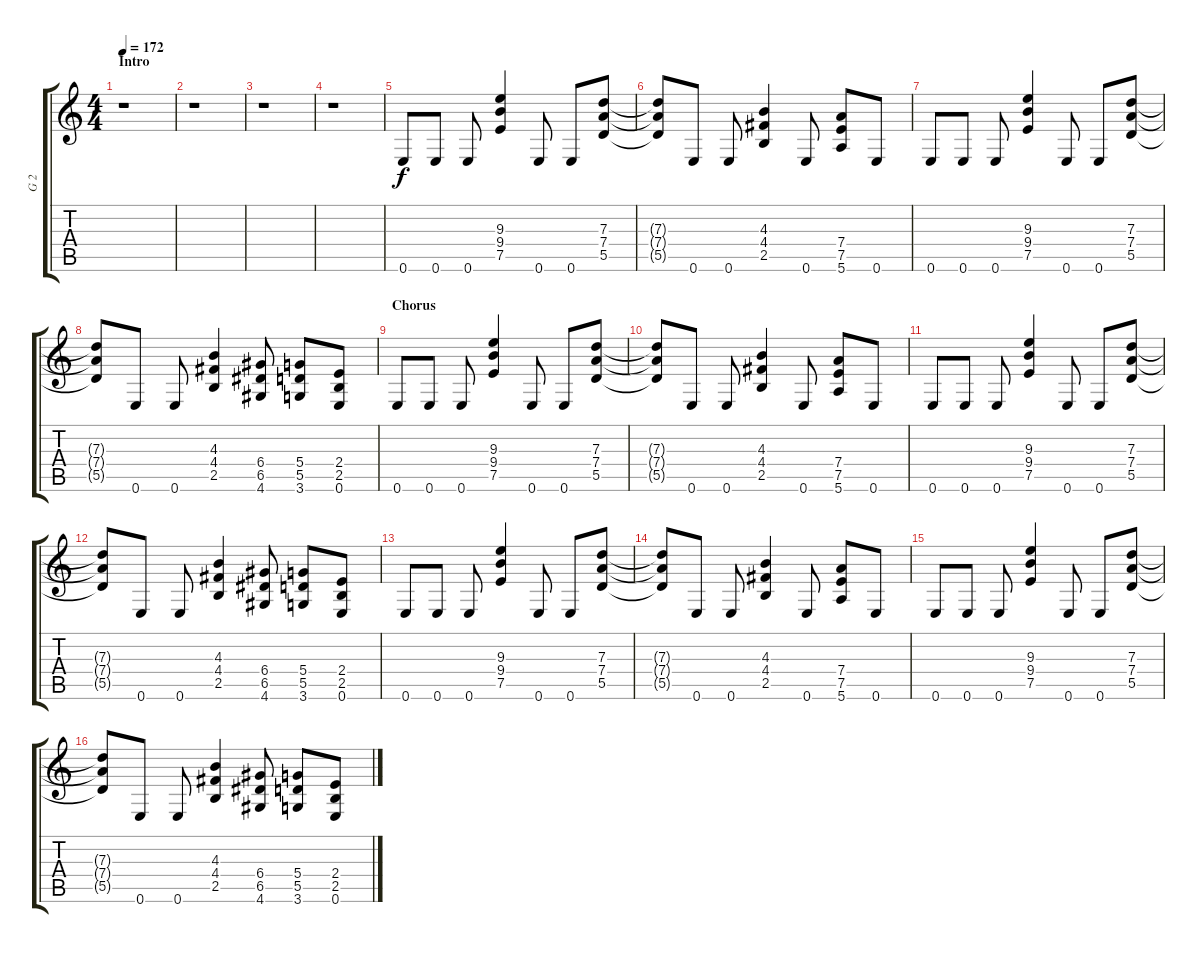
\track ("G 2" "G 2") {instrument overdrivenguitar}
\staff {score tabs}
\tuning (E4 B3 G3 D3 A2 E2) {hide}
\ts (4 4)
\section ("" "Intro")
\tempo 172
\clef g2
\ks c
r.1{dy f instrument overdrivenguitar} |
r.1 |
r.1 |
r.1 |
0.6.8 0.6.8 0.6.8 (9.3 9.4 7.5).4 0.6.8 0.6.8 (7.3 7.4 5.5).8 |
(7.3{t} 7.4{t} 5.5{t}).8 0.6.8 0.6.8 (4.3 4.4 2.5).4 0.6.8 (7.4 7.5 5.6).8 0.6.8 |
0.6.8 0.6.8 0.6.8 (9.3 9.4 7.5).4 0.6.8 0.6.8 (7.3 7.4 5.5).8 |
(7.3{t} 7.4{t} 5.5{t}).8 0.6.8 0.6.8 (4.3 4.4 2.5).4 (6.4 6.5 4.6).8 (5.4 5.5 3.6).8 (2.4 2.5 0.6).8 |
\section ("" "Chorus")
0.6.8 0.6.8 0.6.8 (9.3 9.4 7.5).4 0.6.8 0.6.8 (7.3 7.4 5.5).8 |
(7.3{t} 7.4{t} 5.5{t}).8 0.6.8 0.6.8 (4.3 4.4 2.5).4 0.6.8 (7.4 7.5 5.6).8 0.6.8 |
0.6.8 0.6.8 0.6.8 (9.3 9.4 7.5).4 0.6.8 0.6.8 (7.3 7.4 5.5).8 |
(7.3{t} 7.4{t} 5.5{t}).8 0.6.8 0.6.8 (4.3 4.4 2.5).4 (6.4 6.5 4.6).8 (5.4 5.5 3.6).8 (2.4 2.5 0.6).8 |
0.6.8 0.6.8 0.6.8 (9.3 9.4 7.5).4 0.6.8 0.6.8 (7.3 7.4 5.5).8 |
(7.3{t} 7.4{t} 5.5{t}).8 0.6.8 0.6.8 (4.3 4.4 2.5).4 0.6.8 (7.4 7.5 5.6).8 0.6.8 |
0.6.8 0.6.8 0.6.8 (9.3 9.4 7.5).4 0.6.8 0.6.8 (7.3 7.4 5.5).8 |
(7.3{t} 7.4{t} 5.5{t}).8 0.6.8 0.6.8 (4.3 4.4 2.5).4 (6.4 6.5 4.6).8 (5.4 5.5 3.6).8 (2.4 2.5 0.6).8
